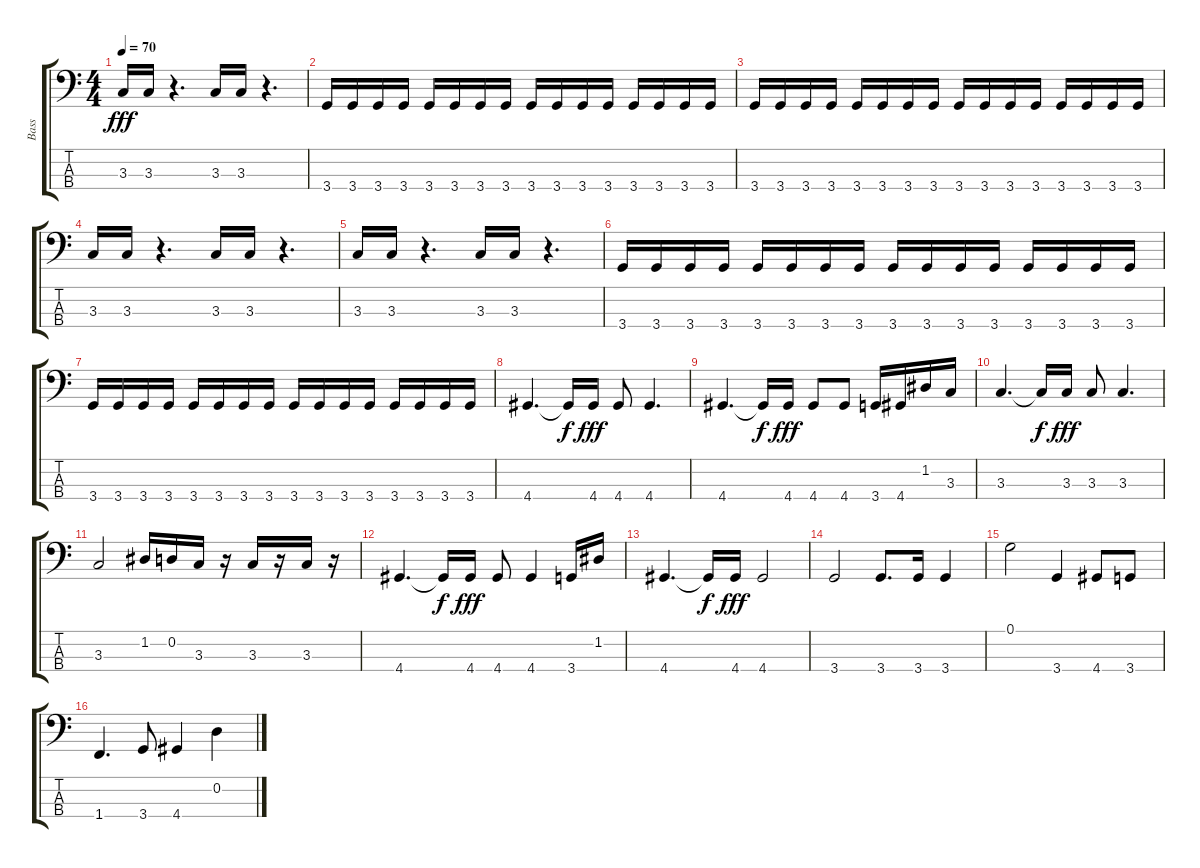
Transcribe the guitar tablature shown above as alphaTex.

\track ("Bass" "Bass") {instrument electricbasspick}
\staff {score tabs}
\tuning (G2 D2 A1 E1) {hide}
\ts (4 4)
\tempo 70
\clef f4
\ks c
3.3.16{dy fff} 3.3.16 r.4{d} 3.3.16 3.3.16 r.4{d} |
3.4.16 3.4.16 3.4.16 3.4.16 3.4.16 3.4.16 3.4.16 3.4.16 3.4.16 3.4.16 3.4.16 3.4.16 3.4.16 3.4.16 3.4.16 3.4.16 |
3.4.16 3.4.16 3.4.16 3.4.16 3.4.16 3.4.16 3.4.16 3.4.16 3.4.16 3.4.16 3.4.16 3.4.16 3.4.16 3.4.16 3.4.16 3.4.16 |
3.3.16 3.3.16 r.4{d} 3.3.16 3.3.16 r.4{d} |
3.3.16 3.3.16 r.4{d} 3.3.16 3.3.16 r.4{d} |
3.4.16 3.4.16 3.4.16 3.4.16 3.4.16 3.4.16 3.4.16 3.4.16 3.4.16 3.4.16 3.4.16 3.4.16 3.4.16 3.4.16 3.4.16 3.4.16 |
3.4.16 3.4.16 3.4.16 3.4.16 3.4.16 3.4.16 3.4.16 3.4.16 3.4.16 3.4.16 3.4.16 3.4.16 3.4.16 3.4.16 3.4.16 3.4.16 |
4.4.4{d} 4.4{t}.16{dy f} 4.4.16{dy fff} 4.4.8 4.4.4{d} |
4.4.4{d} 4.4{t}.16{dy f} 4.4.16{dy fff} 4.4.8 4.4.8 3.4.16 4.4.16 1.2.16 3.3.16 |
3.3.4{d} 3.3{t}.16{dy f} 3.3.16{dy fff} 3.3.8 3.3.4{d} |
3.3.2 1.2.16 0.2.16 3.3.16 r.16 3.3.16 r.16 3.3.16 r.16 |
4.4.4{d} 4.4{t}.16{dy f} 4.4.16{dy fff} 4.4.8 4.4.4 3.4.16 1.2.16 |
4.4.4{d} 4.4{t}.16{dy f} 4.4.16{dy fff} 4.4.2 |
3.4.2 3.4.8{d} 3.4.16 3.4.4 |
0.1.2 3.4.4 4.4.8 3.4.8 |
1.4.4{d} 3.4.8 4.4.4 0.2.4
